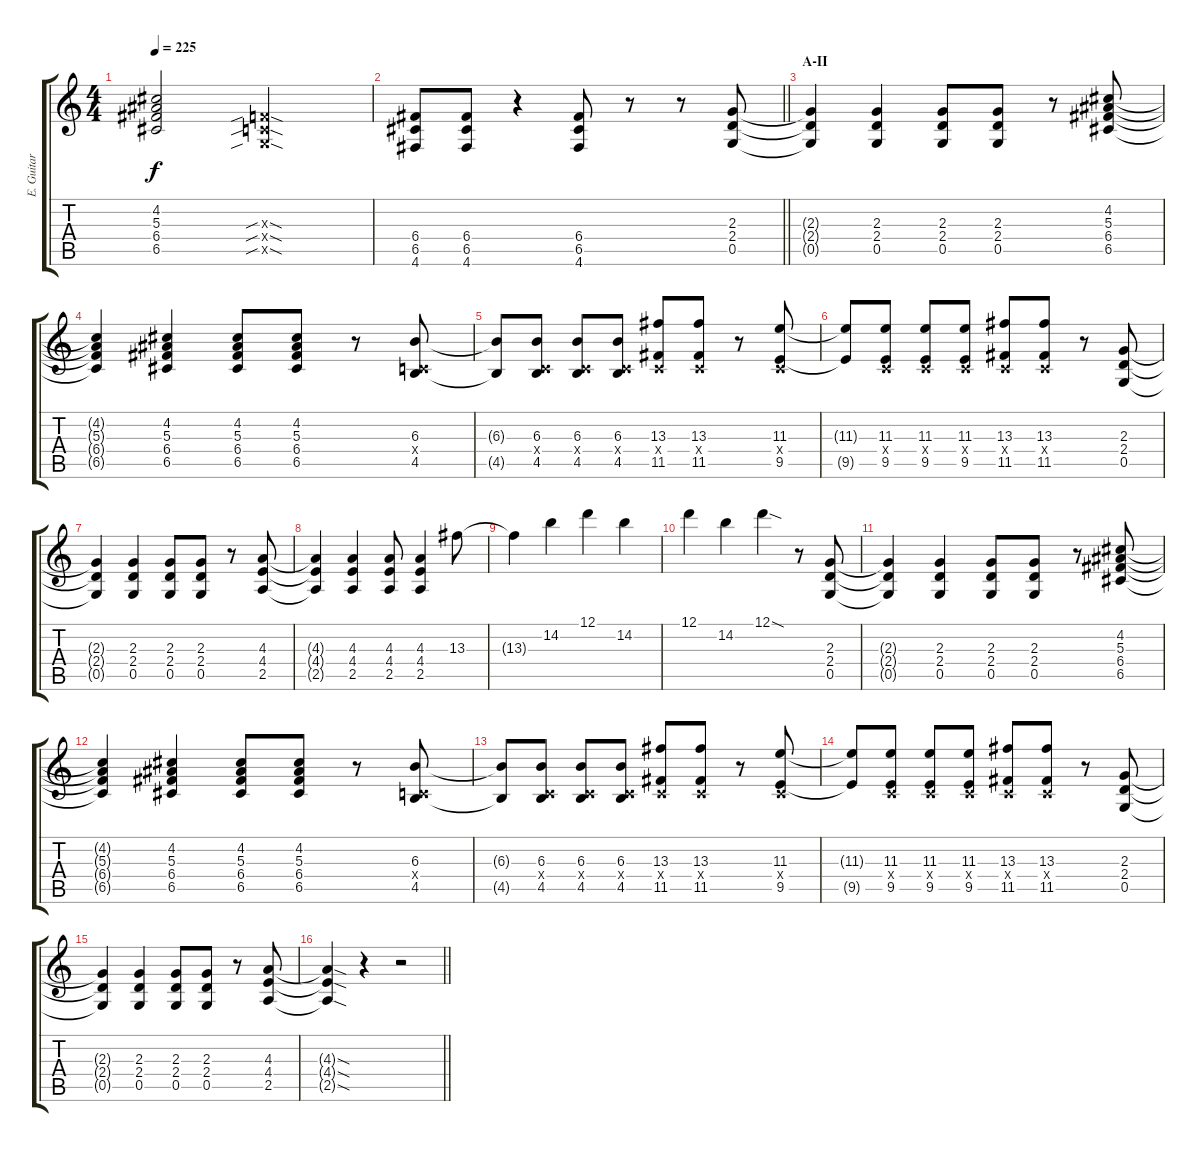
\track ("E. Guitar II (Aoi)" "E. Guitar ") {instrument overdrivenguitar}
\staff {score tabs}
\tuning (D4 A3 F3 C3 G2 D2) {hide}
\ts (4 4)
\tempo 225
\clef g2
\ks c
(4.2{t} 5.3{t} 6.4{t} 6.5{t}).2{dy f} (0.3{sib sod x} 0.4{sib sod x} 0.5{sib sod x}).2 |
\barLineRight lightlight
(6.4 6.5 4.6).8 (6.4 6.5 4.6).8 r.4 (6.4 6.5 4.6).8 r.8 r.8 (2.3 2.4 0.5).8 |
\section ("" "A-II")
(2.3{t} 2.4{t} 0.5{t}).4 (2.3 2.4 0.5).4 (2.3 2.4 0.5).8 (2.3 2.4 0.5).8 r.8 (4.2 5.3 6.4 6.5).8 |
(4.2{t} 5.3{t} 6.4{t} 6.5{t}).4 (4.2 5.3 6.4 6.5).4 (4.2 5.3 6.4 6.5).8 (4.2 5.3 6.4 6.5).8 r.8 (6.3 0.4{x} 4.5).8 |
(6.3{t} 4.5{t}).8 (6.3 0.4{x} 4.5).8 (6.3 0.4{x} 4.5).8 (6.3 0.4{x} 4.5).8 (13.3 0.4{x} 11.5).8 (13.3 0.4{x} 11.5).8 r.8 (11.3 0.4{x} 9.5).8 |
(11.3{t} 9.5{t}).8 (11.3 0.4{x} 9.5).8 (11.3 0.4{x} 9.5).8 (11.3 0.4{x} 9.5).8 (13.3 0.4{x} 11.5).8 (13.3 0.4{x} 11.5).8 r.8 (2.3 2.4 0.5).8 |
(2.3{t} 2.4{t} 0.5{t}).4 (2.3 2.4 0.5).4 (2.3 2.4 0.5).8 (2.3 2.4 0.5).8 r.8 (4.3 4.4 2.5).8 |
(4.3{t} 4.4{t} 2.5{t}).4 (4.3 4.4 2.5).4 (4.3 4.4 2.5).8 (4.3 4.4 2.5).4 13.3.8 |
13.3{t}.4 14.2.4 12.1.4 14.2.4 |
12.1.4 14.2.4 12.1{sod}.4 r.8 (2.3 2.4 0.5).8 |
(2.3{t} 2.4{t} 0.5{t}).4 (2.3 2.4 0.5).4 (2.3 2.4 0.5).8 (2.3 2.4 0.5).8 r.8 (4.2 5.3 6.4 6.5).8 |
(4.2{t} 5.3{t} 6.4{t} 6.5{t}).4 (4.2 5.3 6.4 6.5).4 (4.2 5.3 6.4 6.5).8 (4.2 5.3 6.4 6.5).8 r.8 (6.3 0.4{x} 4.5).8 |
(6.3{t} 4.5{t}).8 (6.3 0.4{x} 4.5).8 (6.3 0.4{x} 4.5).8 (6.3 0.4{x} 4.5).8 (13.3 0.4{x} 11.5).8 (13.3 0.4{x} 11.5).8 r.8 (11.3 0.4{x} 9.5).8 |
(11.3{t} 9.5{t}).8 (11.3 0.4{x} 9.5).8 (11.3 0.4{x} 9.5).8 (11.3 0.4{x} 9.5).8 (13.3 0.4{x} 11.5).8 (13.3 0.4{x} 11.5).8 r.8 (2.3 2.4 0.5).8 |
(2.3{t} 2.4{t} 0.5{t}).4 (2.3 2.4 0.5).4 (2.3 2.4 0.5).8 (2.3 2.4 0.5).8 r.8 (4.3 4.4 2.5).8 |
\barLineRight lightlight
(4.3{sod t} 4.4{sod t} 2.5{sod t}).4 r.4 r.2
